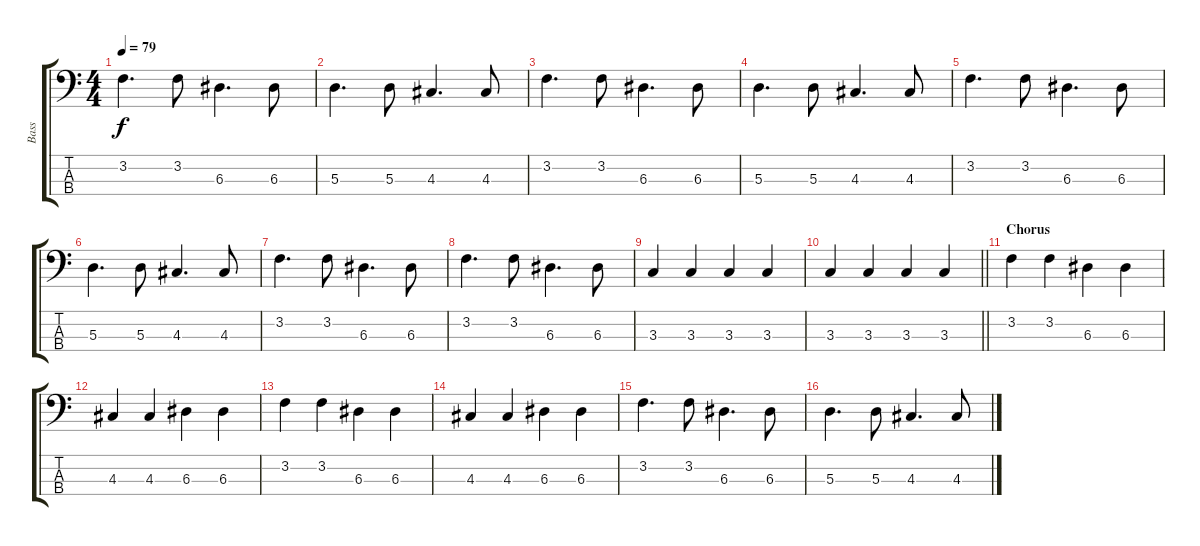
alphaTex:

\track ("Bass" "Bass") {instrument electricbassfinger}
\staff {score tabs}
\tuning (G2 D2 A1 E1) {hide}
\ts (4 4)
\tempo 79
\clef f4
\ks c
3.2.4{d dy f} 3.2.8 6.3.4{d} 6.3.8 |
5.3.4{d} 5.3.8 4.3.4{d} 4.3.8 |
3.2.4{d} 3.2.8 6.3.4{d} 6.3.8 |
5.3.4{d} 5.3.8 4.3.4{d} 4.3.8 |
3.2.4{d} 3.2.8 6.3.4{d} 6.3.8 |
5.3.4{d} 5.3.8 4.3.4{d} 4.3.8 |
3.2.4{d} 3.2.8 6.3.4{d} 6.3.8 |
3.2.4{d} 3.2.8 6.3.4{d} 6.3.8 |
3.3.4 3.3.4 3.3.4 3.3.4 |
\barLineRight lightlight
3.3.4 3.3.4 3.3.4 3.3.4 |
\section ("" "Chorus")
3.2.4 3.2.4 6.3.4 6.3.4 |
4.3.4 4.3.4 6.3.4 6.3.4 |
3.2.4 3.2.4 6.3.4 6.3.4 |
4.3.4 4.3.4 6.3.4 6.3.4 |
3.2.4{d} 3.2.8 6.3.4{d} 6.3.8 |
5.3.4{d} 5.3.8 4.3.4{d} 4.3.8
